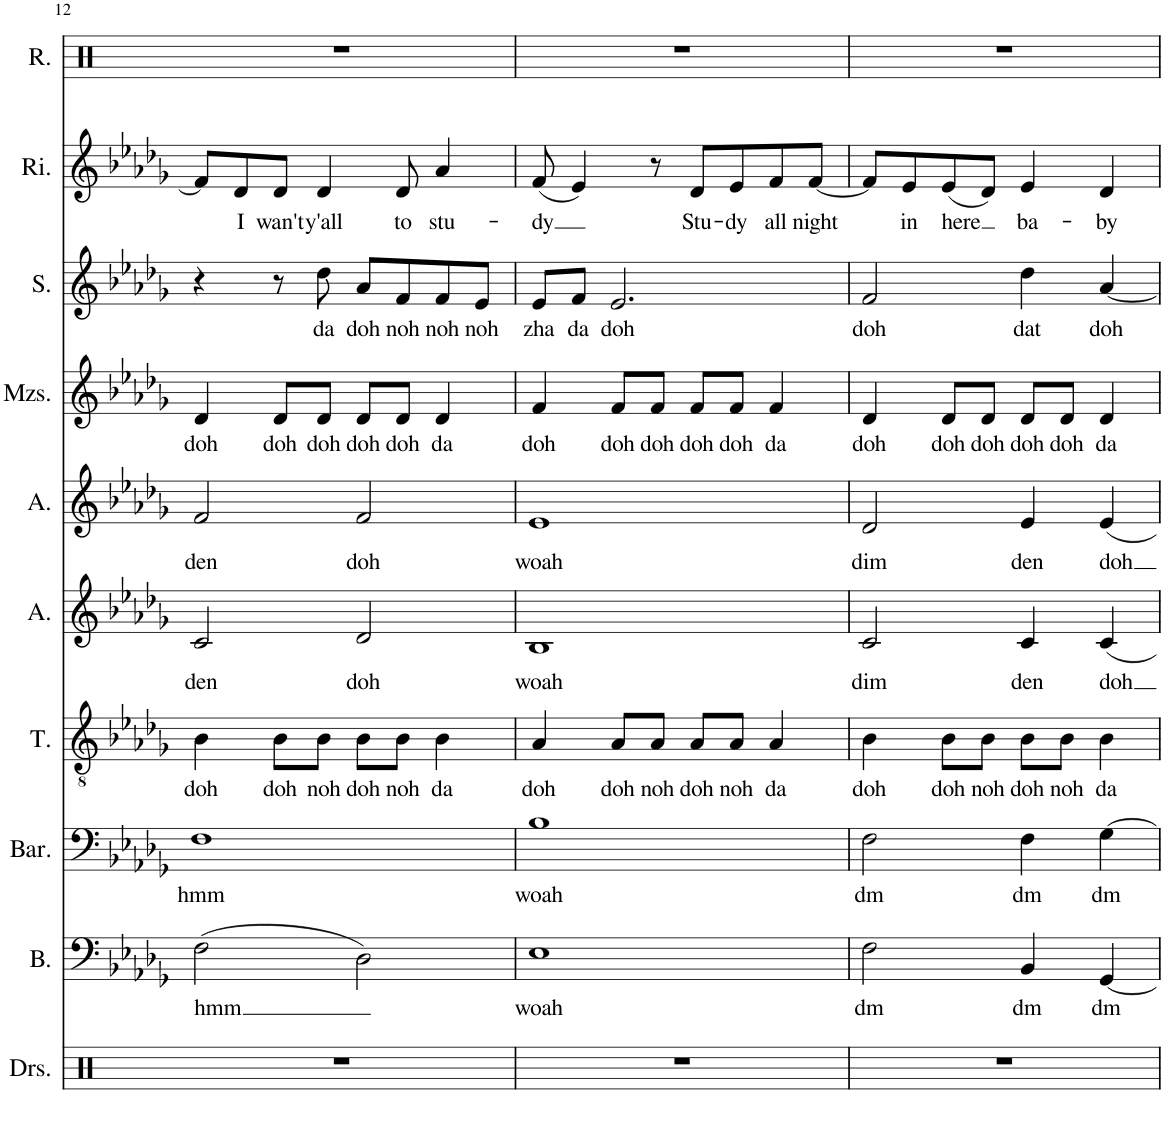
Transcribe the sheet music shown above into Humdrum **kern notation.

**kern	**kern	**text	**kern	**text	**kern	**text	**kern	**text	**kern	**text	**kern	**text	**kern	**text	**kern	**text	**kern
*part10	*part9	*part9	*part8	*part8	*part7	*part7	*part6	*part6	*part5	*part5	*part4	*part4	*part3	*part3	*part2	*part2	*part1
*staff10	*staff9	*staff9	*staff8	*staff8	*staff7	*staff7	*staff6	*staff6	*staff5	*staff5	*staff4	*staff4	*staff3	*staff3	*staff2	*staff2	*staff1
*I"Drumset	*I"Bass	*	*I"Baritone	*	*I"Tenor	*	*I"Alto	*	*I"Alto	*	*I"Mezzo-soprano	*	*I"Soprano	*	*I"Rihanna	*	*I"Rap
*I'Drs.	*I'B.	*	*I'Bar.	*	*I'T.	*	*I'A.	*	*I'A.	*	*I'Mzs.	*	*I'S.	*	*I'Ri.	*	*I'R.
!!LO:PB:g=z
*clefX	*clefF4	*	*clefF4	*	*clefGv2	*	*clefG2	*	*clefG2	*	*clefG2	*	*clefG2	*	*clefG2	*	*clefX
*k[]	*k[b-e-a-d-g-]	*	*k[b-e-a-d-g-]	*	*k[b-e-a-d-g-]	*	*k[b-e-a-d-g-]	*	*k[b-e-a-d-g-]	*	*k[b-e-a-d-g-]	*	*k[b-e-a-d-g-]	*	*k[b-e-a-d-g-]	*	*k[]
*M4/4	*M4/4	*	*M4/4	*	*M4/4	*	*M4/4	*	*M4/4	*	*M4/4	*	*M4/4	*	*M4/4	*	*M4/4
=12	=12	=12	=12	=12	=12	=12	=12	=12	=12	=12	=12	=12	=12	=12	=12	=12	=12
!	!	!LO:LY:b	!	!LO:LY:b	!	!LO:LY:b	!	!LO:LY:b	!	!LO:LY:b	!	!LO:LY:b	!	!	!	!	!
1r	(2F\	hmm	1F	hmm	4B-\	doh	2c/	den	2f/	den	4d-/	doh	4r	.	8f/L]	.	1r
!	!	!	!	!	!	!	!	!	!	!	!	!	!	!	!	!LO:LY:b	!
.	.	.	.	.	.	.	.	.	.	.	.	.	.	.	8d-/	I	.
!	!	!	!	!	!	!LO:LY:b	!	!	!	!	!	!LO:LY:b	!	!	!	!LO:LY:b	!
.	.	.	.	.	8B-\L	doh	.	.	.	.	8d-/L	doh	8r	.	8d-/J	wan't	.
!	!	!	!	!	!	!LO:LY:b	!	!	!	!	!	!LO:LY:b	!	!LO:LY:b	!	!LO:LY:b	!
.	.	.	.	.	8B-\J	noh	.	.	.	.	8d-/J	doh	8dd-\	da	4d-/	y'all	.
!	!	!	!	!	!	!LO:LY:b	!	!LO:LY:b	!	!LO:LY:b	!	!LO:LY:b	!	!LO:LY:b	!	!	!
.	2D-\)	.	.	.	8B-\L	doh	2d-/	doh	2f/	doh	8d-/L	doh	8a-/L	doh	.	.	.
!	!	!	!	!	!	!LO:LY:b	!	!	!	!	!	!LO:LY:b	!	!LO:LY:b	!	!LO:LY:b	!
.	.	.	.	.	8B-\J	noh	.	.	.	.	8d-/J	doh	8f/	noh	8d-/	to	.
!	!	!	!	!	!	!LO:LY:b	!	!	!	!	!	!LO:LY:b	!	!LO:LY:b	!	!LO:LY:b	!
.	.	.	.	.	4B-\	da	.	.	.	.	4d-/	da	8f/	noh	4a-/	stu-	.
!	!	!	!	!	!	!	!	!	!	!	!	!	!	!LO:LY:b	!	!	!
.	.	.	.	.	.	.	.	.	.	.	.	.	8e-/J	noh	.	.	.
=13	=13	=13	=13	=13	=13	=13	=13	=13	=13	=13	=13	=13	=13	=13	=13	=13	=13
!	!	!LO:LY:b	!	!LO:LY:b	!	!LO:LY:b	!	!LO:LY:b	!	!LO:LY:b	!	!LO:LY:b	!	!LO:LY:b	!	!LO:LY:b	!
1r	1E-	woah	1B-	woah	4A-/	doh	1B-	woah	1e-	woah	4f/	doh	8e-/L	zha	(8f/	-dy	1r
!	!	!	!	!	!	!	!	!	!	!	!	!	!	!LO:LY:b	!	!	!
.	.	.	.	.	.	.	.	.	.	.	.	.	8f/J	da	4e-/)	.	.
!	!	!	!	!	!	!LO:LY:b	!	!	!	!	!	!LO:LY:b	!	!LO:LY:b	!	!	!
.	.	.	.	.	8A-/L	doh	.	.	.	.	8f/L	doh	2.e-/	doh	.	.	.
!	!	!	!	!	!	!LO:LY:b	!	!	!	!	!	!LO:LY:b	!	!	!	!	!
.	.	.	.	.	8A-/J	noh	.	.	.	.	8f/J	doh	.	.	8r	.	.
!	!	!	!	!	!	!LO:LY:b	!	!	!	!	!	!LO:LY:b	!	!	!	!LO:LY:b	!
.	.	.	.	.	8A-/L	doh	.	.	.	.	8f/L	doh	.	.	8d-/L	Stu-	.
!	!	!	!	!	!	!LO:LY:b	!	!	!	!	!	!LO:LY:b	!	!	!	!LO:LY:b	!
.	.	.	.	.	8A-/J	noh	.	.	.	.	8f/J	doh	.	.	8e-/	-dy	.
!	!	!	!	!	!	!LO:LY:b	!	!	!	!	!	!LO:LY:b	!	!	!	!LO:LY:b	!
.	.	.	.	.	4A-/	da	.	.	.	.	4f/	da	.	.	8f/	all	.
!	!	!	!	!	!	!	!	!	!	!	!	!	!	!	!	!LO:LY:b	!
.	.	.	.	.	.	.	.	.	.	.	.	.	.	.	[8f/J	night	.
=14	=14	=14	=14	=14	=14	=14	=14	=14	=14	=14	=14	=14	=14	=14	=14	=14	=14
!	!	!LO:LY:b	!	!LO:LY:b	!	!LO:LY:b	!	!LO:LY:b	!	!LO:LY:b	!	!LO:LY:b	!	!LO:LY:b	!	!	!
1r	2F\	dm	2F\	dm	4B-\	doh	2c/	dim	2d-/	dim	4d-/	doh	2f/	doh	8f/L]	.	1r
!	!	!	!	!	!	!	!	!	!	!	!	!	!	!	!	!LO:LY:b	!
.	.	.	.	.	.	.	.	.	.	.	.	.	.	.	8e-/	in	.
!	!	!	!	!	!	!LO:LY:b	!	!	!	!	!	!LO:LY:b	!	!	!	!LO:LY:b	!
.	.	.	.	.	8B-\L	doh	.	.	.	.	8d-/L	doh	.	.	(8e-/	here	.
!	!	!	!	!	!	!LO:LY:b	!	!	!	!	!	!LO:LY:b	!	!	!	!	!
.	.	.	.	.	8B-\J	noh	.	.	.	.	8d-/J	doh	.	.	8d-/J)	.	.
!	!	!LO:LY:b	!	!LO:LY:b	!	!LO:LY:b	!	!LO:LY:b	!	!LO:LY:b	!	!LO:LY:b	!	!LO:LY:b	!	!LO:LY:b	!
.	4BB-/	dm	4F\	dm	8B-\L	doh	4c/	den	4e-/	den	8d-/L	doh	4dd-\	dat	4e-/	ba-	.
!	!	!	!	!	!	!LO:LY:b	!	!	!	!	!	!LO:LY:b	!	!	!	!	!
.	.	.	.	.	8B-\J	noh	.	.	.	.	8d-/J	doh	.	.	.	.	.
!	!	!LO:LY:b	!	!LO:LY:b	!	!LO:LY:b	!	!LO:LY:b	!	!LO:LY:b	!	!LO:LY:b	!	!LO:LY:b	!	!LO:LY:b	!
.	[4GG-/	dm	[4G-\	dm	4B-\	da	4c/	doh	4e-/	doh	4d-/	da	[4a-/	doh	4d-/	-by	.
=	=	=	=	=	=	=	=	=	=	=	=	=	=	=	=	=	=
*-	*-	*-	*-	*-	*-	*-	*-	*-	*-	*-	*-	*-	*-	*-	*-	*-	*-
